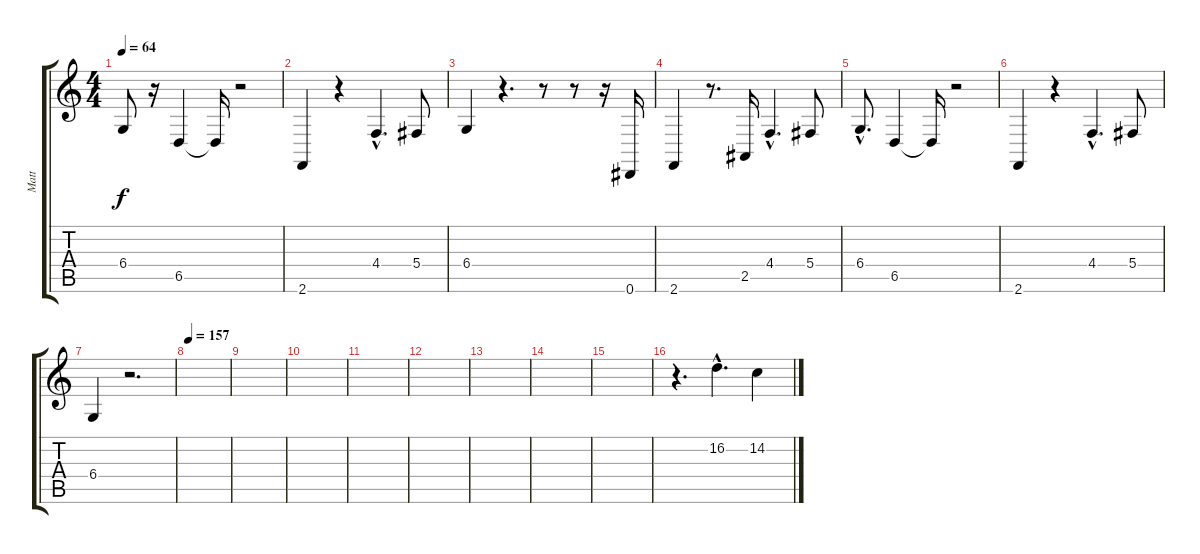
\track ("Matt" "Matt") {instrument lead1square}
\staff {score tabs}
\tuning (Eb4 Bb3 Gb3 Db3 Ab2 Eb2) {hide}
\ts (4 4)
\tempo 64
\clef g2
\ks c
6.4.8{dy f} r.16 6.5.4 6.5{t}.16 r.2 |
2.6.4 r.4 4.4{hac}.4{d} 5.4.8 |
6.4.4 r.4{d} r.8 r.8 r.16 0.6.16 |
2.6.4 r.8{d} 2.5.16 4.4{hac}.4{d} 5.4.8 |
6.4{hac}.8{d} 6.5.4 6.5{t}.16 r.2 |
2.6.4 r.4 4.4{hac}.4{d} 5.4.8 |
6.4.4 r.2{d} |
\tempo 157
|
|
|
|
|
|
|
|
r.4{d} 16.2{hac}.4{d} 14.2.4
